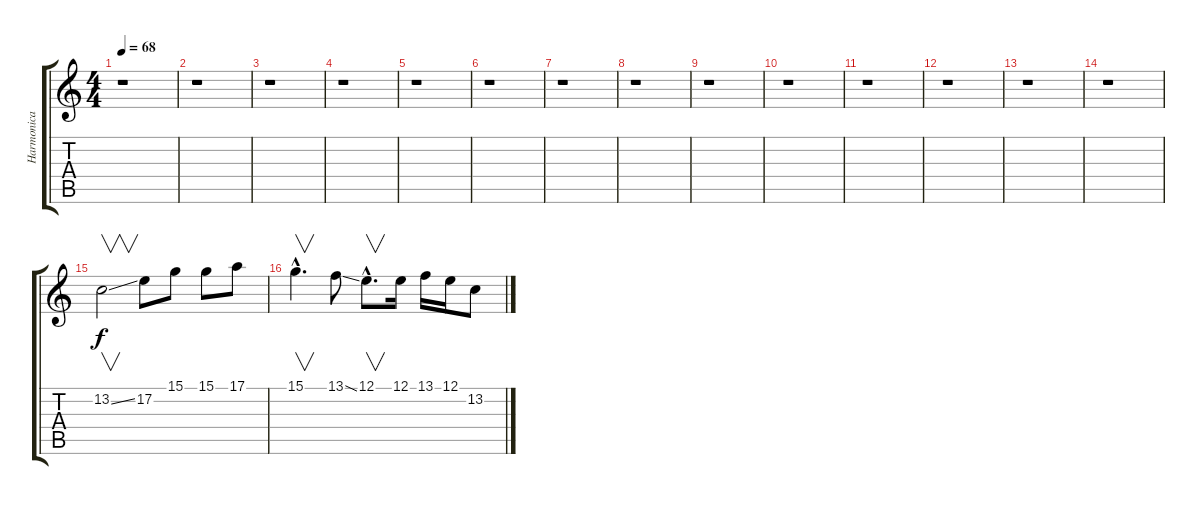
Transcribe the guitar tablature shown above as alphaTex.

\track ("Harmonica" "Harmonica") {instrument harmonica}
\staff {score tabs}
\tuning (E4 B3 G3 D3 A2 E2) {hide}
\ts (4 4)
\tempo 68
\clef g2
\ks c
r.1{dy f} |
r.1 |
r.1 |
r.1 |
r.1 |
r.1 |
r.1 |
r.1 |
r.1 |
r.1 |
r.1 |
r.1 |
r.1 |
r.1 |
13.2{ss}.2{v} 17.2.8 15.1.8 15.1.8 17.1.8 |
15.1{hac}.4{v d} 13.1{ss}.8 12.1{hac}.8{v d} 12.1.16 13.1.16 12.1.16 13.2.8
